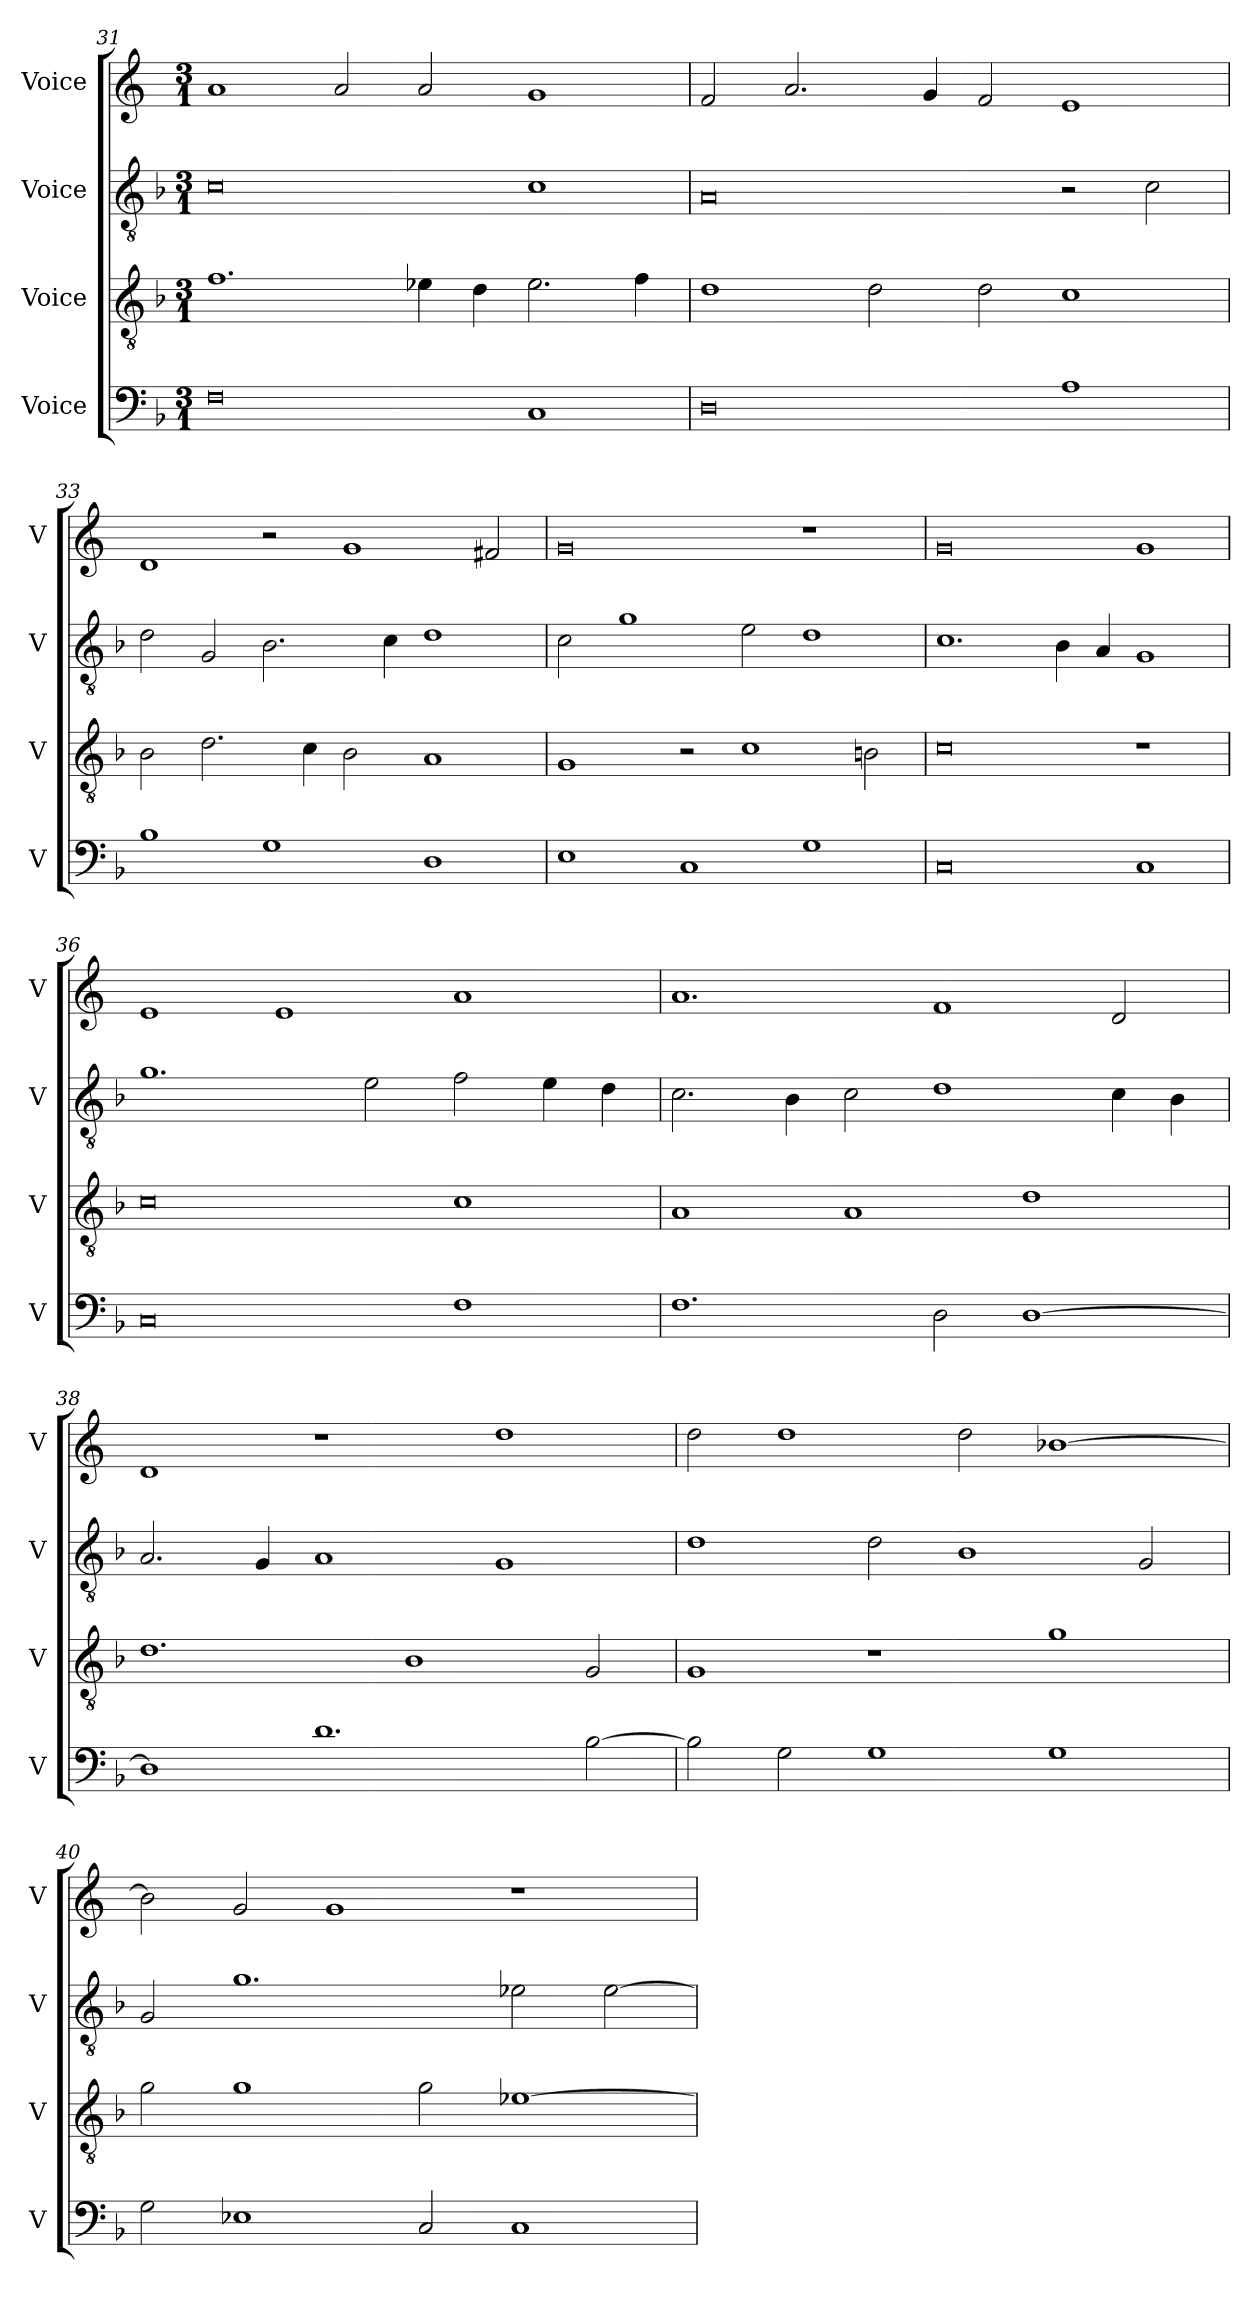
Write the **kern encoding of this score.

**kern	**kern	**kern	**kern
*part4	*part3	*part2	*part1
*staff4	*staff3	*staff2	*staff1
*I"Voice	*I"Voice	*I"Voice	*I"Voice
*I'V	*I'V	*I'V	*I'V
!!LO:LB:g=z
*clefF4	*clefGv2	*clefGv2	*clefG2
*k[b-]	*k[b-]	*k[b-]	*k[]
*M3/1	*M3/1	*M3/1	*M3/1
=31	=31	=31	=31
0F	1.f	0c	1a
.	.	.	2a/
.	4e-X\	.	2a/
.	4d\	.	.
1C	2.e-\	1c	1g
.	4f\	.	.
=32	=32	=32	=32
0D	1d	0A	2f/
.	.	.	2.a/
.	2d\	.	.
.	.	.	4g/
.	2d\	.	2f/
1A	1c	2r	1e
.	.	2c\	.
!!LO:PB:g=z
=33	=33	=33	=33
1B-	2B-\	2d\	1d
.	2.d\	2G/	.
1G	.	2.B-\	2r
.	4c\	.	.
.	2B-\	.	1g
.	.	4c\	.
1D	1A	1d	.
.	.	.	2f#X/
=34	=34	=34	=34
1E	1G	2c\	0g
.	.	1g	.
1C	2r	.	.
.	1c	2e\	.
1G	.	1d	1r
.	2Bn\	.	.
=35	=35	=35	=35
0C	0c	1.c	0g
.	.	4B-\	.
.	.	4A/	.
1C	1r	1G	1g
!!LO:LB:g=z
=36	=36	=36	=36
0C	0c	1.g	1e
.	.	.	1e
.	.	2e\	.
1F	1c	2f\	1a
.	.	4e\	.
.	.	4d\	.
=37	=37	=37	=37
1.F	1A	2.c\	1.a
.	.	4B-\	.
.	1A	2c\	.
2D\	.	1d	1f
[1D	1d	.	.
.	.	4c\	2d/
.	.	4B-\	.
=38	=38	=38	=38
1D]	1.d	2.A/	1d
.	.	4G/	.
1.d	.	1A	1r
.	1B-	.	.
.	.	1G	1dd
[2B-\	2G/	.	.
!!LO:LB:g=z
=39	=39	=39	=39
2B-\]	1G	1d	2dd\
2G\	.	.	1dd
1G	1r	2d\	.
.	.	1B-	2dd\
1G	1g	.	[1b-X
.	.	2G/	.
=40	=40	=40	=40
2G\	2g\	2G/	2b-\]
1E-X	1g	1.g	2g/
.	.	.	1g
2C/	2g\	.	.
1C	[1e-X	2e-X\	1r
.	.	[2e-\	.
=	=	=	=
*-	*-	*-	*-
